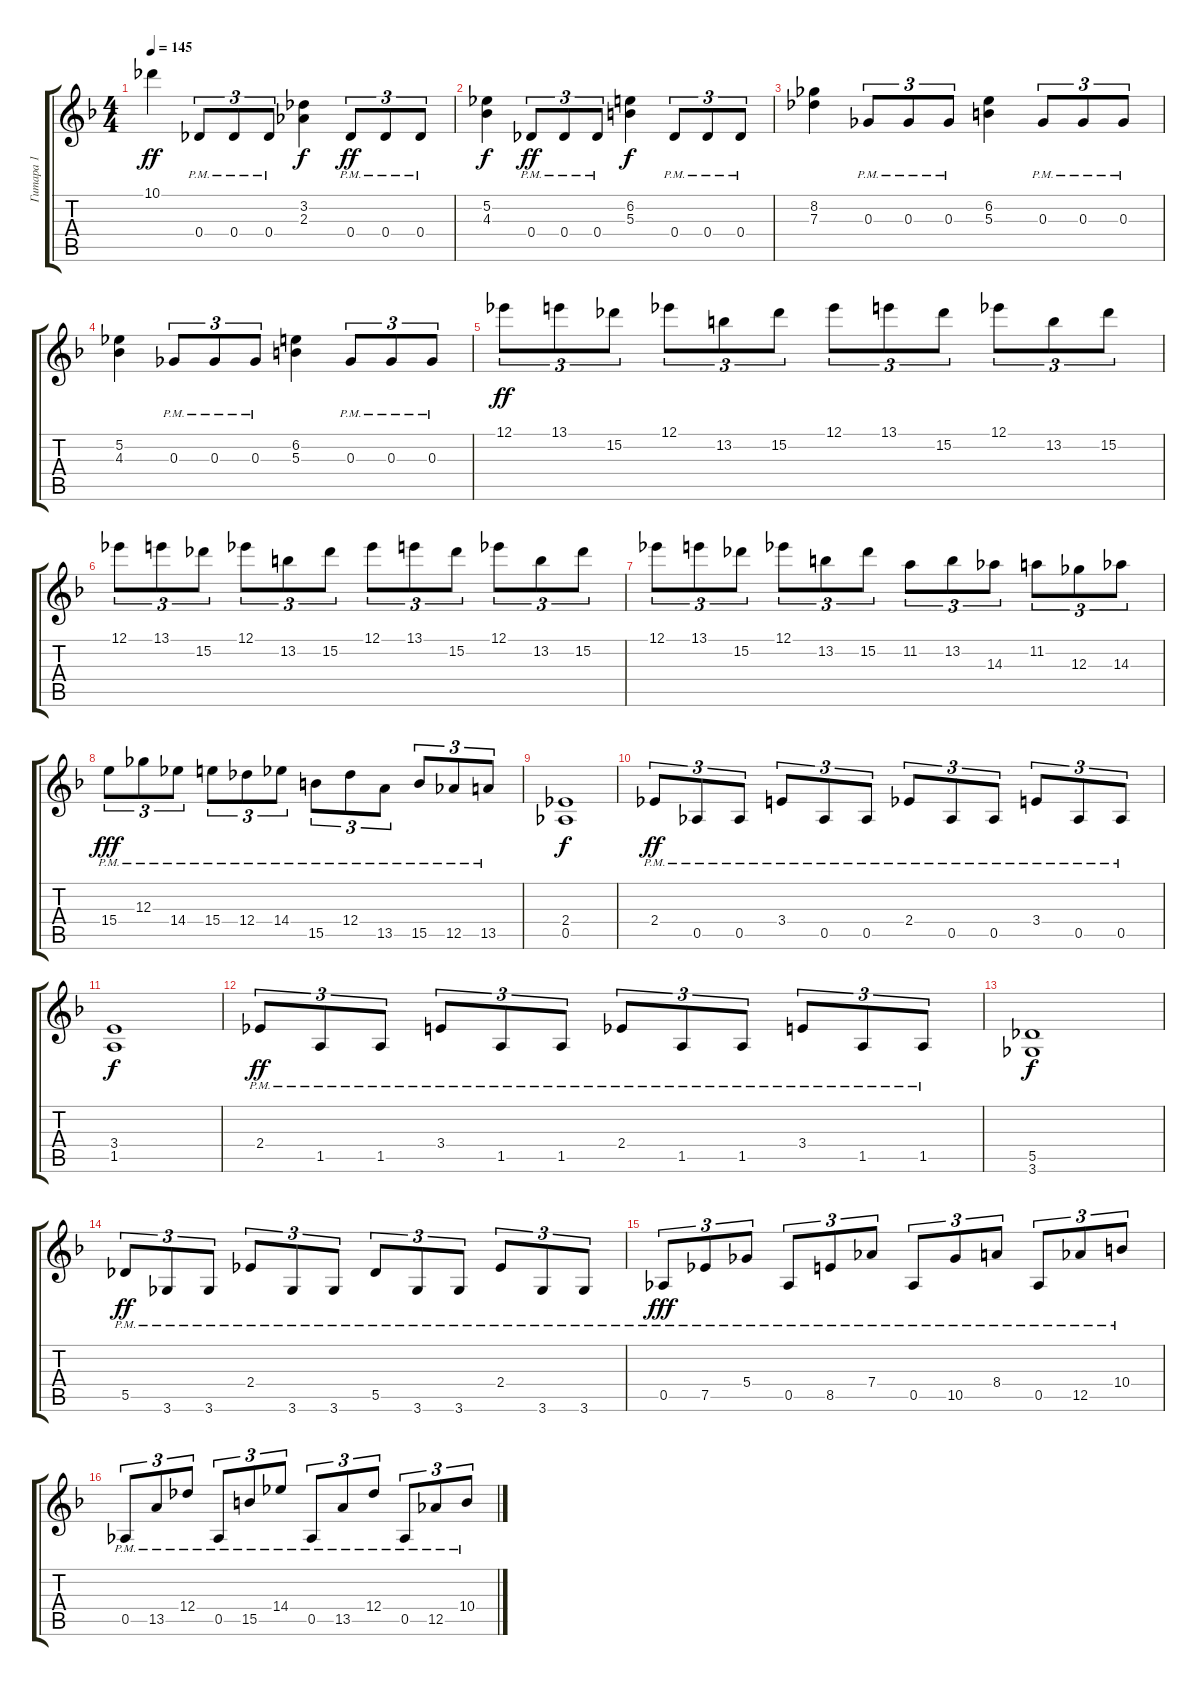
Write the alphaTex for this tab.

\track ("Гитара 1" "Гитара 1") {instrument distortionguitar}
\staff {score tabs}
\tuning (Eb4 Bb3 Gb3 Db3 Ab2 Eb2) {hide}
\ts (4 4)
\tempo 145
\clef g2
\ks dminor
10.1.4{dy ff} 0.4{pm}.8{tu (3 2)} 0.4{pm}.8{tu (3 2)} 0.4{pm}.8{tu (3 2)} (3.2 2.3).4{dy f} 0.4{pm}.8{tu (3 2) dy ff} 0.4{pm}.8{tu (3 2)} 0.4{pm}.8{tu (3 2)} |
(5.2 4.3).4{dy f} 0.4{pm}.8{tu (3 2) dy ff} 0.4{pm}.8{tu (3 2)} 0.4{pm}.8{tu (3 2)} (6.2 5.3).4{dy f} 0.4{pm}.8{tu (3 2)} 0.4{pm}.8{tu (3 2)} 0.4{pm}.8{tu (3 2)} |
(8.2 7.3).4 0.3{pm}.8{tu (3 2)} 0.3{pm}.8{tu (3 2)} 0.3{pm}.8{tu (3 2)} (6.2 5.3).4 0.3{pm}.8{tu (3 2)} 0.3{pm}.8{tu (3 2)} 0.3{pm}.8{tu (3 2)} |
(5.2 4.3).4 0.3{pm}.8{tu (3 2)} 0.3{pm}.8{tu (3 2)} 0.3{pm}.8{tu (3 2)} (6.2 5.3).4 0.3{pm}.8{tu (3 2)} 0.3{pm}.8{tu (3 2)} 0.3{pm}.8{tu (3 2)} |
12.1.8{tu (3 2) dy ff} 13.1.8{tu (3 2)} 15.2.8{tu (3 2)} 12.1.8{tu (3 2)} 13.2.8{tu (3 2)} 15.2.8{tu (3 2)} 12.1.8{tu (3 2)} 13.1.8{tu (3 2)} 15.2.8{tu (3 2)} 12.1.8{tu (3 2)} 13.2.8{tu (3 2)} 15.2.8{tu (3 2)} |
12.1.8{tu (3 2)} 13.1.8{tu (3 2)} 15.2.8{tu (3 2)} 12.1.8{tu (3 2)} 13.2.8{tu (3 2)} 15.2.8{tu (3 2)} 12.1.8{tu (3 2)} 13.1.8{tu (3 2)} 15.2.8{tu (3 2)} 12.1.8{tu (3 2)} 13.2.8{tu (3 2)} 15.2.8{tu (3 2)} |
12.1.8{tu (3 2)} 13.1.8{tu (3 2)} 15.2.8{tu (3 2)} 12.1.8{tu (3 2)} 13.2.8{tu (3 2)} 15.2.8{tu (3 2)} 11.2.8{tu (3 2)} 13.2.8{tu (3 2)} 14.3.8{tu (3 2)} 11.2.8{tu (3 2)} 12.3.8{tu (3 2)} 14.3.8{tu (3 2)} |
15.4{pm}.8{tu (3 2) dy fff} 12.3{pm}.8{tu (3 2)} 14.4{pm}.8{tu (3 2)} 15.4{pm}.8{tu (3 2)} 12.4{pm}.8{tu (3 2)} 14.4{pm}.8{tu (3 2)} 15.5{pm}.8{tu (3 2)} 12.4{pm}.8{tu (3 2)} 13.5{pm}.8{tu (3 2)} 15.5{pm}.8{tu (3 2)} 12.5{pm}.8{tu (3 2)} 13.5{pm}.8{tu (3 2)} |
(2.4 0.5).1{dy f} |
2.4{pm}.8{tu (3 2) dy ff} 0.5{pm}.8{tu (3 2)} 0.5{pm}.8{tu (3 2)} 3.4{pm}.8{tu (3 2)} 0.5{pm}.8{tu (3 2)} 0.5{pm}.8{tu (3 2)} 2.4{pm}.8{tu (3 2)} 0.5{pm}.8{tu (3 2)} 0.5{pm}.8{tu (3 2)} 3.4{pm}.8{tu (3 2)} 0.5{pm}.8{tu (3 2)} 0.5{pm}.8{tu (3 2)} |
(3.4 1.5).1{dy f} |
2.4{pm}.8{tu (3 2) dy ff} 1.5{pm}.8{tu (3 2)} 1.5{pm}.8{tu (3 2)} 3.4{pm}.8{tu (3 2)} 1.5{pm}.8{tu (3 2)} 1.5{pm}.8{tu (3 2)} 2.4{pm}.8{tu (3 2)} 1.5{pm}.8{tu (3 2)} 1.5{pm}.8{tu (3 2)} 3.4{pm}.8{tu (3 2)} 1.5{pm}.8{tu (3 2)} 1.5{pm}.8{tu (3 2)} |
(5.5 3.6).1{dy f} |
5.5{pm}.8{tu (3 2) dy ff} 3.6{pm}.8{tu (3 2)} 3.6{pm}.8{tu (3 2)} 2.4{pm}.8{tu (3 2)} 3.6{pm}.8{tu (3 2)} 3.6{pm}.8{tu (3 2)} 5.5{pm}.8{tu (3 2)} 3.6{pm}.8{tu (3 2)} 3.6{pm}.8{tu (3 2)} 2.4{pm}.8{tu (3 2)} 3.6{pm}.8{tu (3 2)} 3.6{pm}.8{tu (3 2)} |
0.5{pm}.8{tu (3 2) dy fff} 7.5{pm}.8{tu (3 2)} 5.4{pm}.8{tu (3 2)} 0.5{pm}.8{tu (3 2)} 8.5{pm}.8{tu (3 2)} 7.4{pm}.8{tu (3 2)} 0.5{pm}.8{tu (3 2)} 10.5{pm}.8{tu (3 2)} 8.4{pm}.8{tu (3 2)} 0.5{pm}.8{tu (3 2)} 12.5{pm}.8{tu (3 2)} 10.4{pm}.8{tu (3 2)} |
0.5{pm}.8{tu (3 2)} 13.5{pm}.8{tu (3 2)} 12.4{pm}.8{tu (3 2)} 0.5{pm}.8{tu (3 2)} 15.5{pm}.8{tu (3 2)} 14.4{pm}.8{tu (3 2)} 0.5{pm}.8{tu (3 2)} 13.5{pm}.8{tu (3 2)} 12.4{pm}.8{tu (3 2)} 0.5{pm}.8{tu (3 2)} 12.5{pm}.8{tu (3 2)} 10.4{pm}.8{tu (3 2)}
